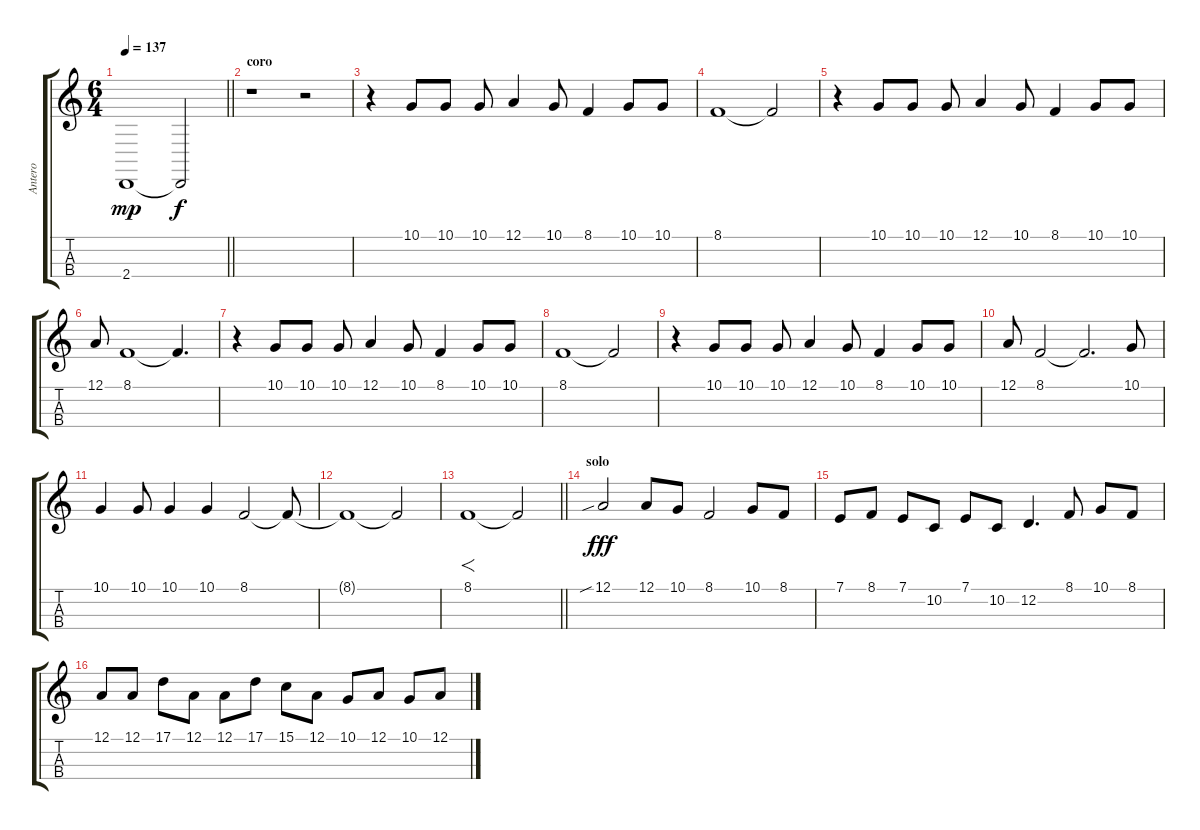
\track ("Antero" "Antero") {instrument cello}
\staff {score tabs}
\tuning (A3 D3 G2 C2) {hide}
\ts (6 4)
\tempo 137
\clef g2
\barLineRight lightlight
\ks c
2.4.1{dy mp} 2.4{t}.2{dy f} |
\section ("" "coro")
r.1 r.2 |
r.4 10.1.8 10.1.8 10.1.8 12.1.4 10.1.8 8.1.4 10.1.8 10.1.8 |
8.1.1 8.1{t}.2 |
r.4 10.1.8 10.1.8 10.1.8 12.1.4 10.1.8 8.1.4 10.1.8 10.1.8 |
12.1.8 8.1.1 8.1{t}.4{d} |
r.4 10.1.8 10.1.8 10.1.8 12.1.4 10.1.8 8.1.4 10.1.8 10.1.8 |
8.1.1 8.1{t}.2 |
r.4 10.1.8 10.1.8 10.1.8 12.1.4 10.1.8 8.1.4 10.1.8 10.1.8 |
12.1.8 8.1.2 8.1{t}.2{d} 10.1.8 |
10.1.4 10.1.8 10.1.4 10.1.4 8.1.2 8.1{t}.8 |
8.1{t}.1 8.1{t}.2 |
\barLineRight lightlight
8.1.1{f} 8.1{t}.2 |
\section ("" "solo")
12.1{sib}.2{dy fff} 12.1.8 10.1.8 8.1.2 10.1.8 8.1.8 |
7.1.8 8.1.8 7.1.8 10.2.8 7.1.8 10.2.8 12.2.4{d} 8.1.8 10.1.8 8.1.8 |
12.1.8 12.1.8 17.1.8 12.1.8 12.1.8 17.1.8 15.1.8 12.1.8 10.1.8 12.1.8 10.1.8 12.1.8
